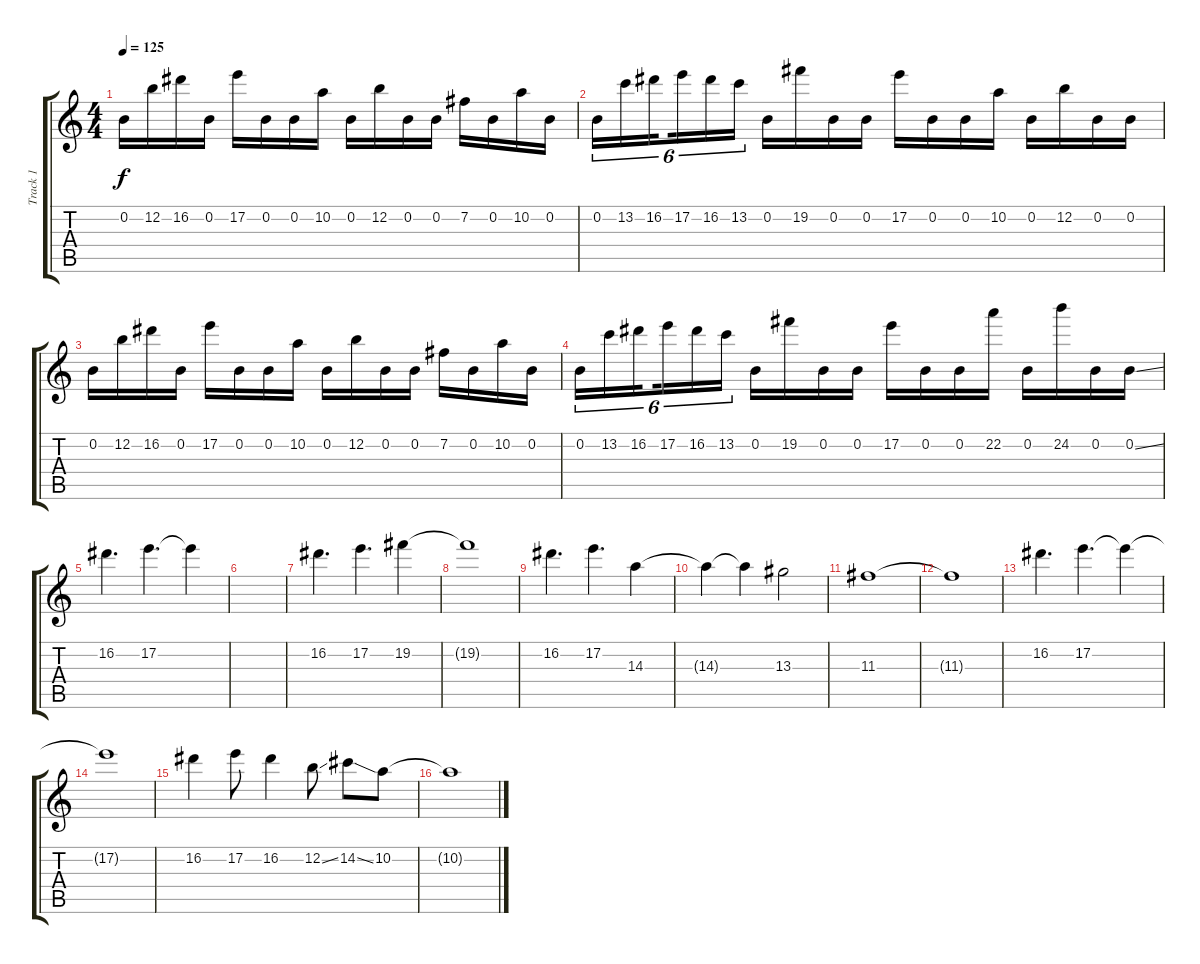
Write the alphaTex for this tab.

\track ("Track 1" "Track 1") {instrument overdrivenguitar}
\staff {score tabs}
\tuning (E4 B3 G3 D3 A2 E2) {hide}
\ts (4 4)
\tempo 125
\clef g2
\ks c
0.2.16{dy f instrument overdrivenguitar} 12.2.16 16.2.16 0.2.16 17.2.16 0.2.16 0.2.16 10.2.16 0.2.16 12.2.16 0.2.16 0.2.16 7.2.16 0.2.16 10.2.16 0.2.16 |
0.2.16{tu (6 4)} 13.2.16{tu (6 4)} 16.2.16{tu (6 4) beam splitsecondary} 17.2.16{tu (6 4)} 16.2.16{tu (6 4)} 13.2.16{tu (6 4)} 0.2.16 19.2.16 0.2.16 0.2.16 17.2.16 0.2.16 0.2.16 10.2.16 0.2.16 12.2.16 0.2.16 0.2.16 |
0.2.16 12.2.16 16.2.16 0.2.16 17.2.16 0.2.16 0.2.16 10.2.16 0.2.16 12.2.16 0.2.16 0.2.16 7.2.16 0.2.16 10.2.16 0.2.16 |
0.2.16{tu (6 4)} 13.2.16{tu (6 4)} 16.2.16{tu (6 4) beam splitsecondary} 17.2.16{tu (6 4)} 16.2.16{tu (6 4)} 13.2.16{tu (6 4)} 0.2.16 19.2.16 0.2.16 0.2.16 17.2.16 0.2.16 0.2.16 22.2.16 0.2.16 24.2.16 0.2.16 0.2{ss}.16 |
16.2.4{d} 17.2.4{d} 17.2{t}.4 |
|
16.2.4{d} 17.2.4{d} 19.2.4 |
19.2{t}.1 |
16.2.4{d} 17.2.4{d} 14.3.4 |
14.3{t}.4 14.3{t}.4 13.3.2 |
11.3.1 |
11.3{t}.1 |
16.2.4{d} 17.2.4{d} 17.2{t}.4 |
17.2{t}.1 |
16.2.4 17.2.8 16.2.4 12.2{ss}.8 14.2{ss}.8 10.2.8 |
10.2{t}.1
